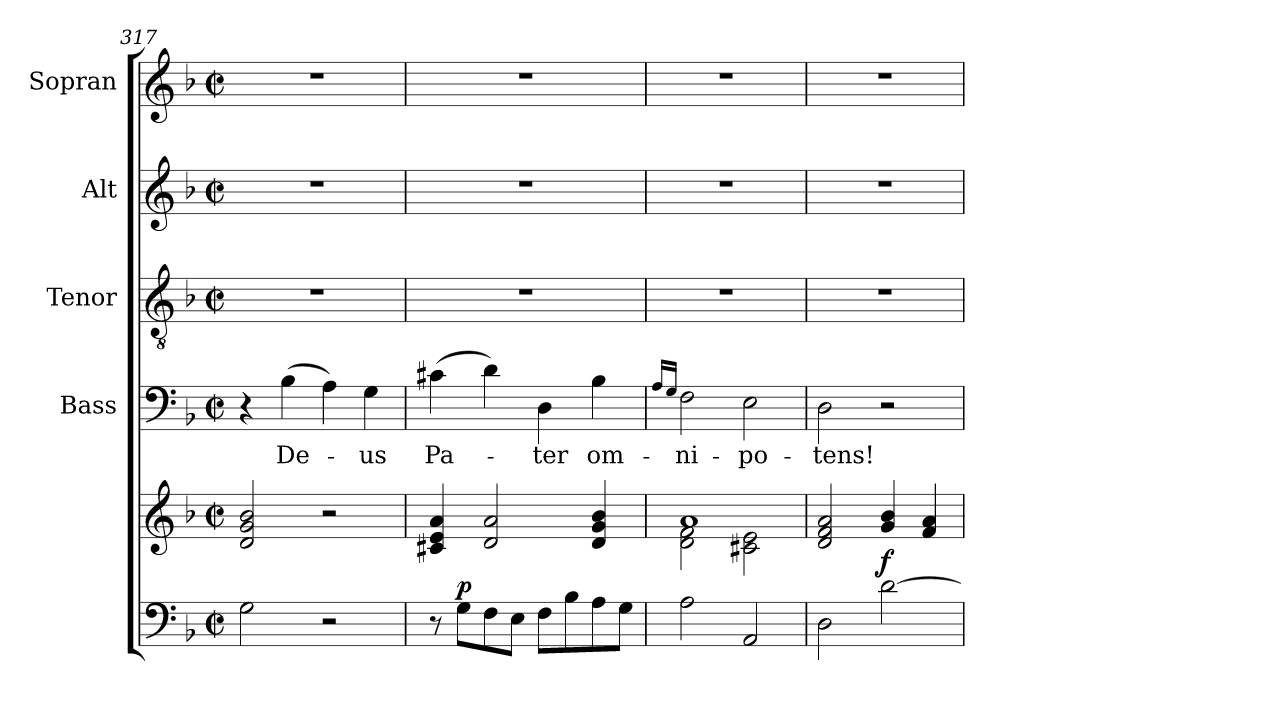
**kern	**kern	**dynam	**kern	**text	**kern	**kern	**kern
*part5	*part5	*part5	*part4	*part4	*part3	*part2	*part1
*staff6	*staff5	*staff5/6	*staff4	*staff4	*staff3	*staff2	*staff1
*	*	*	*I"Bass	*	*I"Tenor	*I"Alt	*I"Sopran
*	*	*	*I'B.	*	*I'T.	*I'A.	*I'S.
!!LO:LB:g=z
*clefF4	*clefG2	*	*clefF4	*	*clefGv2	*clefG2	*clefG2
*k[b-]	*k[b-]	*	*k[b-]	*	*k[b-]	*k[b-]	*k[b-]
*F:	*F:	*	*F:	*	*F:	*F:	*F:
*M2/2	*M2/2	*	*M2/2	*	*M2/2	*M2/2	*M2/2
*met(c|)	*met(c|)	*	*met(c|)	*	*met(c|)	*met(c|)	*met(c|)
=317	=317	=317	=317	=317	=317	=317	=317
2G\	2d/ 2g/ 2b-/	.	4r	.	1r	1r	1r
!	!	!	!	!LO:LY:b	!	!	!
.	.	.	(>4B-\	De-	.	.	.
2r	2r	.	4A\)	.	.	.	.
!	!	!	!	!LO:LY:b	!	!	!
.	.	.	4G\	-us	.	.	.
=318	=318	=318	=318	=318	=318	=318	=318
!	!	!	!	!LO:LY:b	!	!	!
8r	4c#X/ 4e/ 4a/	.	(>4c#X\	Pa-	1r	1r	1r
!	!	!LO:DY:a=2	!	!	!	!	!
8G\L	.	p	.	.	.	.	.
8F\	2d/ 2a/	.	4d\)	.	.	.	.
8E\J	.	.	.	.	.	.	.
!	!	!	!	!LO:LY:b	!	!	!
8F\L	.	.	4D\	-ter	.	.	.
8B-\	.	.	.	.	.	.	.
!	!	!	!	!LO:LY:b	!	!	!
8A\	4d/ 4g/ 4b-/	.	4B-\	om-	.	.	.
8G\J	.	.	.	.	.	.	.
=319	=319	=319	=319	=319	=319	=319	=319
.	.	.	16qA/LL	.	.	.	.
.	.	.	16qG/JJ	.	.	.	.
*	*^	*	*	*	*	*	*
!	!	!	!	!	!LO:LY:b	!	!	!
2A\	1a	2d\ 2f\	.	2F\	-ni-	1r	1r	1r
!	!	!	!	!	!LO:LY:b	!	!	!
2AA/	.	2c#X\ 2e\	.	2E\	-po-	.	.	.
=320	=320	=320	=320	=320	=320	=320	=320	=320
!	!	!	!	!	!LO:LY:b	!	!	!
*	*v	*v	*	*	*	*	*	*
2D\	2d/ 2f/ 2a/	.	2D\	-tens!	1r	1r	1r
!	!	!LO:DY:a=2	!	!	!	!	!
[2d\	4g/ 4b-/	f	2r	.	.	.	.
.	4f/ 4a/	.	.	.	.	.	.
=	=	=	=	=	=	=	=
*-	*-	*-	*-	*-	*-	*-	*-
